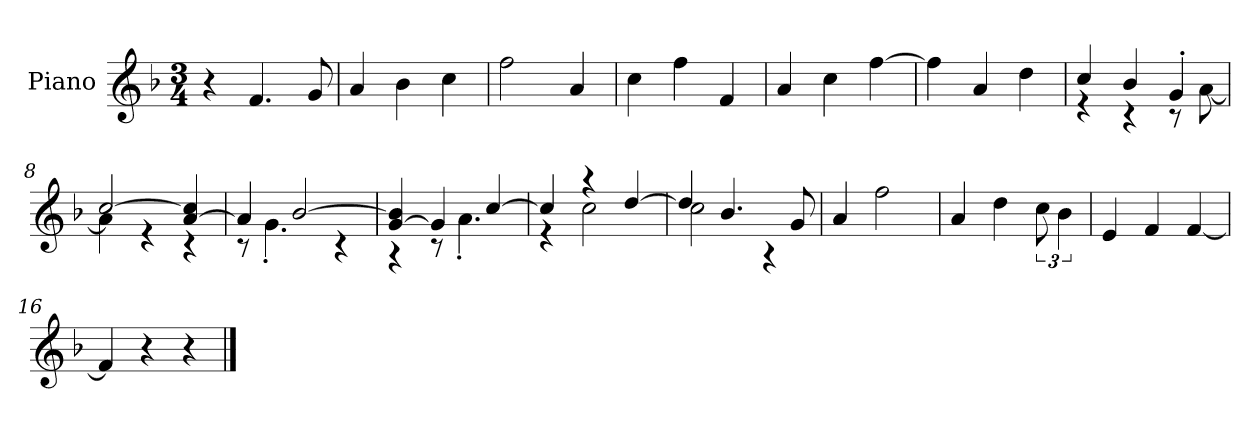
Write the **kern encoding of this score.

**kern
*part1
*staff1
*I"Piano
*I'P-no
*clefG2
*k[b-]
*M3/4
*MM173
=1
4r
4.f/
8g/
=2
4a/
4b-\
4cc\
=3
2ff\
4a/
=4
4cc\
4ff\
4f/
=5
4a/
4cc\
[4ff\
=6
4ff\]
4a/
4dd\
=7
*^
4cc/	4r
4b-/	4r
4g'/	8r
.	[8a\
=8	=8
[2cc/	4a\]
.	4r
[4a/ 4cc/]	4r
=9	=9
4a/]	8r
.	4.g'\
[2b-/	.
.	4r
!!LO:LB:g=z	!!
=10	=10
[4g/ 4b-/]	4r
4g/]	8r
.	4.a'\
[4cc/	.
=11	=11
4cc/]	4r
4r	2cc\
[4dd/	.
=12	=12
4dd/]	2cc\
4.b-/	.
.	4r
8g/	.
*v	*v
=13
4a/
2ff\
=14
4a/
4dd\
12cc\
6b-\
=15
4e/
4f/
[4f/
=16
4f/]
4r
4r
==
*-
